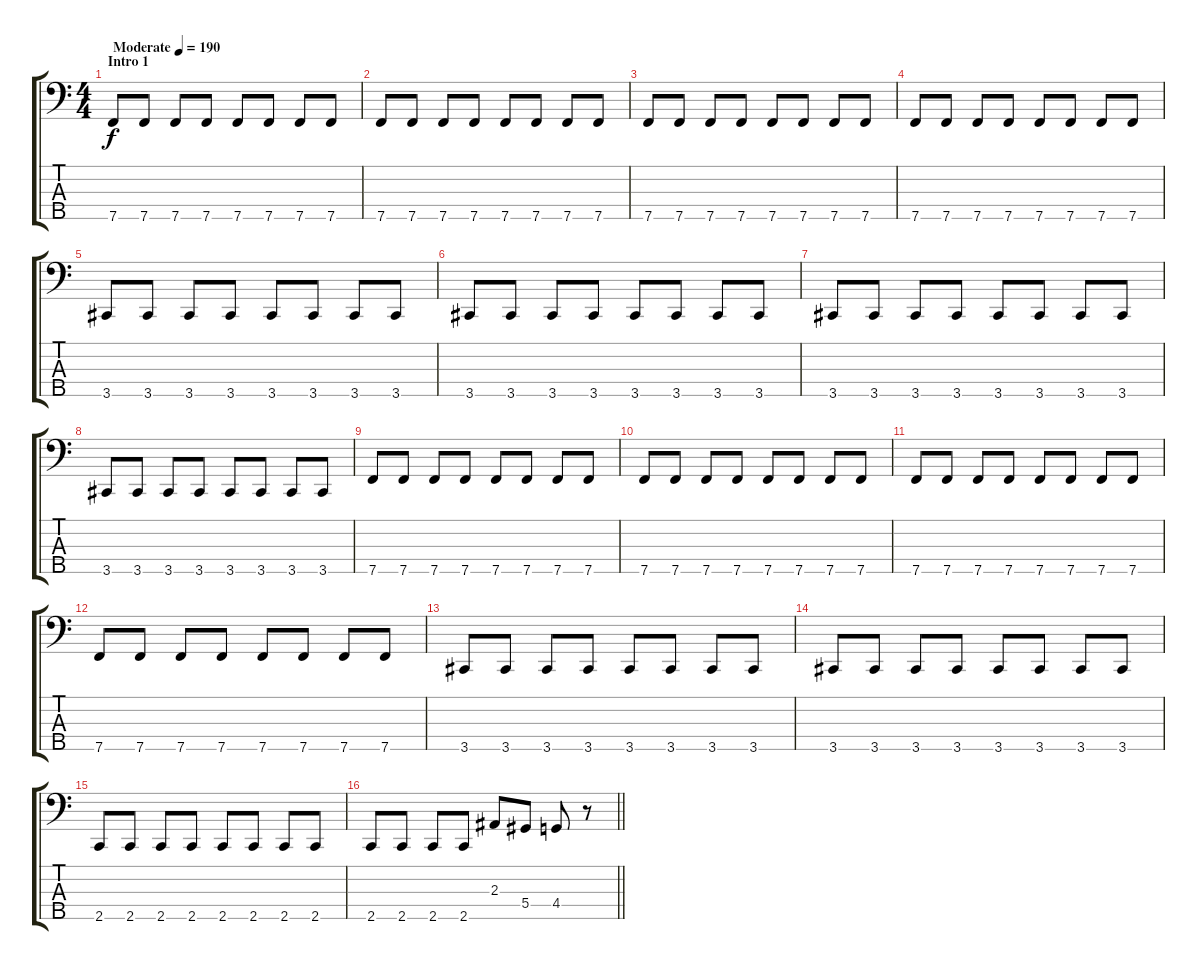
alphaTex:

\track "" {instrument electricbasspick}
\staff {score tabs}
\tuning (Gb2 Db2 Ab1 Eb1 Bb0) {hide}
\ts (4 4)
\section ("" "Intro 1")
\tempo (190 "Moderate")
\clef f4
\ks c
7.5.8{dy f instrument electricbasspick} 7.5.8 7.5.8 7.5.8 7.5.8 7.5.8 7.5.8 7.5.8 |
7.5.8 7.5.8 7.5.8 7.5.8 7.5.8 7.5.8 7.5.8 7.5.8 |
7.5.8 7.5.8 7.5.8 7.5.8 7.5.8 7.5.8 7.5.8 7.5.8 |
7.5.8 7.5.8 7.5.8 7.5.8 7.5.8 7.5.8 7.5.8 7.5.8 |
3.5.8 3.5.8 3.5.8 3.5.8 3.5.8 3.5.8 3.5.8 3.5.8 |
3.5.8 3.5.8 3.5.8 3.5.8 3.5.8 3.5.8 3.5.8 3.5.8 |
3.5.8 3.5.8 3.5.8 3.5.8 3.5.8 3.5.8 3.5.8 3.5.8 |
3.5.8 3.5.8 3.5.8 3.5.8 3.5.8 3.5.8 3.5.8 3.5.8 |
7.5.8 7.5.8 7.5.8 7.5.8 7.5.8 7.5.8 7.5.8 7.5.8 |
7.5.8 7.5.8 7.5.8 7.5.8 7.5.8 7.5.8 7.5.8 7.5.8 |
7.5.8 7.5.8 7.5.8 7.5.8 7.5.8 7.5.8 7.5.8 7.5.8 |
7.5.8 7.5.8 7.5.8 7.5.8 7.5.8 7.5.8 7.5.8 7.5.8 |
3.5.8 3.5.8 3.5.8 3.5.8 3.5.8 3.5.8 3.5.8 3.5.8 |
3.5.8 3.5.8 3.5.8 3.5.8 3.5.8 3.5.8 3.5.8 3.5.8 |
2.5.8 2.5.8 2.5.8 2.5.8 2.5.8 2.5.8 2.5.8 2.5.8 |
\barLineRight lightlight
2.5.8 2.5.8 2.5.8 2.5.8 2.3.8 5.4.8 4.4.8 r.8
